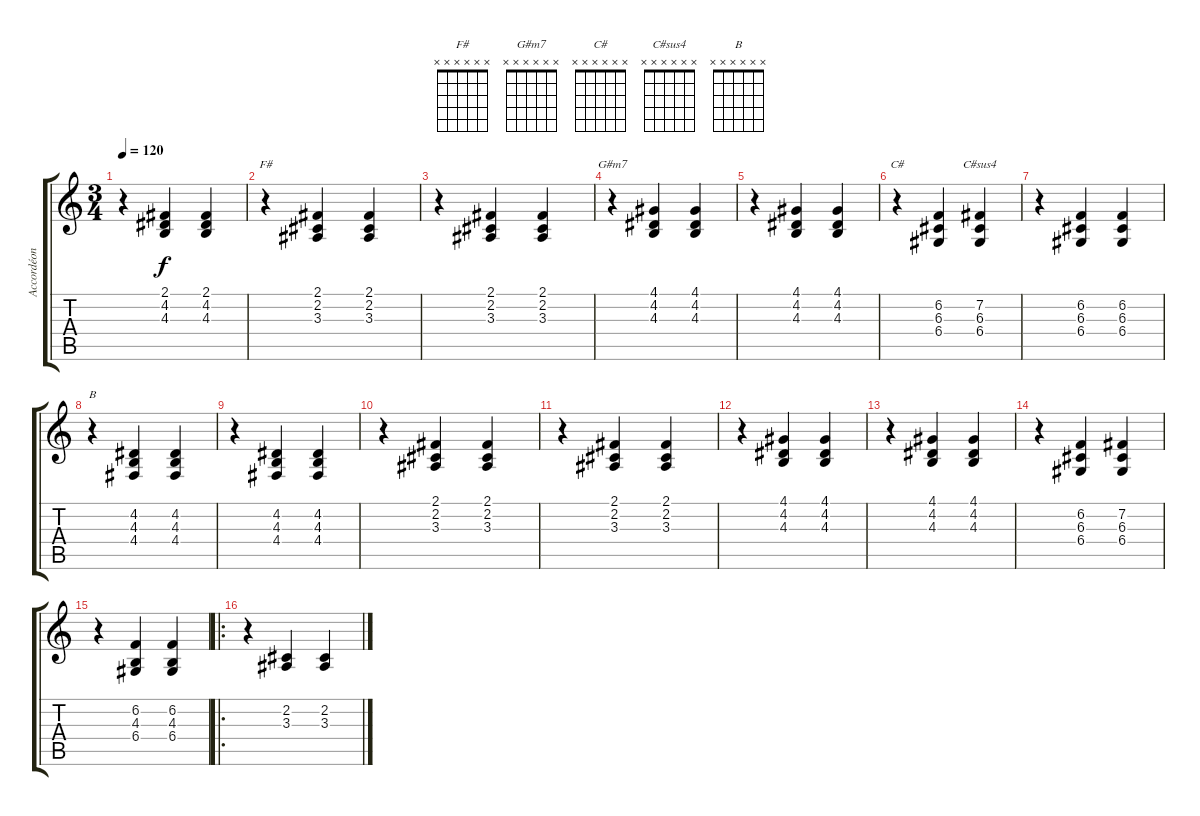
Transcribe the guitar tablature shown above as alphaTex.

\track ("Accordéon" "Accordéon") {instrument tangoaccordion}
\staff {score tabs}
\tuning (E4 B3 G3 D3 A2 E2) {hide}
\chord ("F#" x x x x x x) {firstfret 0}
\chord ("G#m7" x x x x x x) {firstfret 0}
\chord ("C#" x x x x x x) {firstfret 0}
\chord ("C#sus4" x x x x x x) {firstfret 0}
\chord ("B" x x x x x x) {firstfret 0}
\ts (3 4)
\tempo 120
\clef g2
\ks c
r.4{dy f} (2.1 4.2 4.3).4 (2.1 4.2 4.3).4 |
r.4{ch "F#"} (2.1 2.2 3.3).4 (2.1 2.2 3.3).4 |
r.4 (2.1 2.2 3.3).4 (2.1 2.2 3.3).4 |
r.4{ch "G#m7"} (4.1 4.2 4.3).4 (4.1 4.2 4.3).4 |
r.4 (4.1 4.2 4.3).4 (4.1 4.2 4.3).4 |
r.4{ch "C#"} (6.2 6.3 6.4).4 (7.2 6.3 6.4).4{ch "C#sus4"} |
r.4 (6.2 6.3 6.4).4 (6.2 6.3 6.4).4 |
r.4{ch "B"} (4.2 4.3 4.4).4 (4.2 4.3 4.4).4 |
r.4 (4.2 4.3 4.4).4 (4.2 4.3 4.4).4 |
r.4 (2.1 2.2 3.3).4 (2.1 2.2 3.3).4 |
r.4 (2.1 2.2 3.3).4 (2.1 2.2 3.3).4 |
r.4 (4.1 4.2 4.3).4 (4.1 4.2 4.3).4 |
r.4 (4.1 4.2 4.3).4 (4.1 4.2 4.3).4 |
r.4 (6.2 6.3 6.4).4 (7.2 6.3 6.4).4 |
r.4 (6.2 4.3 6.4).4 (6.2 4.3 6.4).4 |
\ro
r.4 (2.2 3.3).4 (2.2 3.3).4
